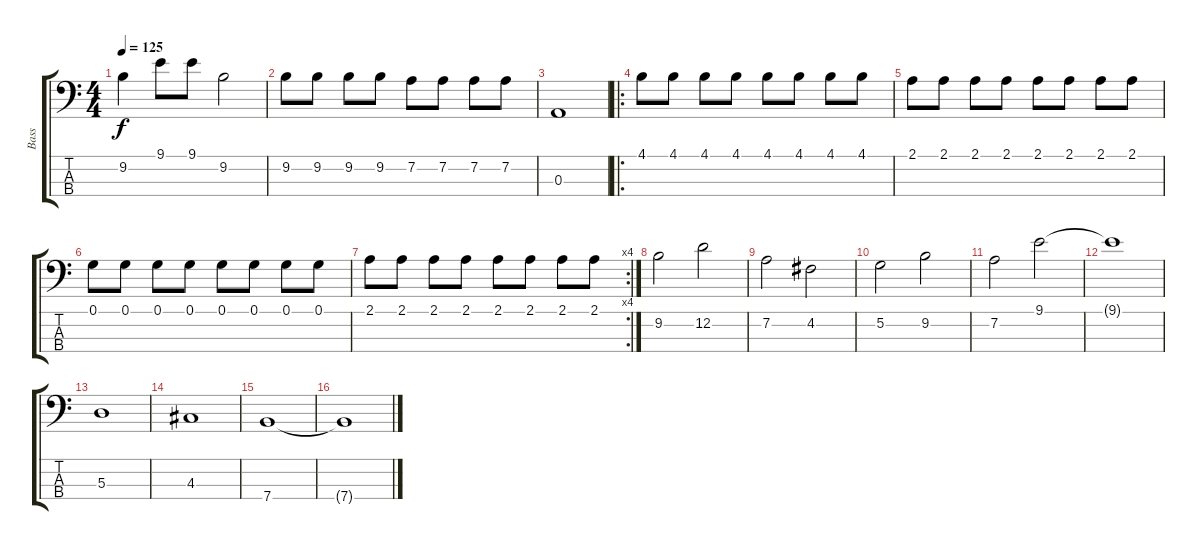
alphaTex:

\track ("Bass" "Bass") {instrument electricbassfinger}
\staff {score tabs}
\tuning (G2 D2 A1 E1) {hide}
\ts (4 4)
\tempo 125
\clef f4
\ks c
9.2.4{dy f} 9.1.8 9.1.8 9.2.2 |
9.2.8 9.2.8 9.2.8 9.2.8 7.2.8 7.2.8 7.2.8 7.2.8 |
0.3.1 |
\ro
4.1.8 4.1.8 4.1.8 4.1.8 4.1.8 4.1.8 4.1.8 4.1.8 |
2.1.8 2.1.8 2.1.8 2.1.8 2.1.8 2.1.8 2.1.8 2.1.8 |
0.1.8 0.1.8 0.1.8 0.1.8 0.1.8 0.1.8 0.1.8 0.1.8 |
\rc 4
2.1.8 2.1.8 2.1.8 2.1.8 2.1.8 2.1.8 2.1.8 2.1.8 |
9.2.2 12.2.2 |
7.2.2 4.2.2 |
5.2.2 9.2.2 |
7.2.2 9.1.2 |
9.1{t}.1 |
5.3.1 |
4.3.1 |
7.4.1 |
7.4{t}.1
